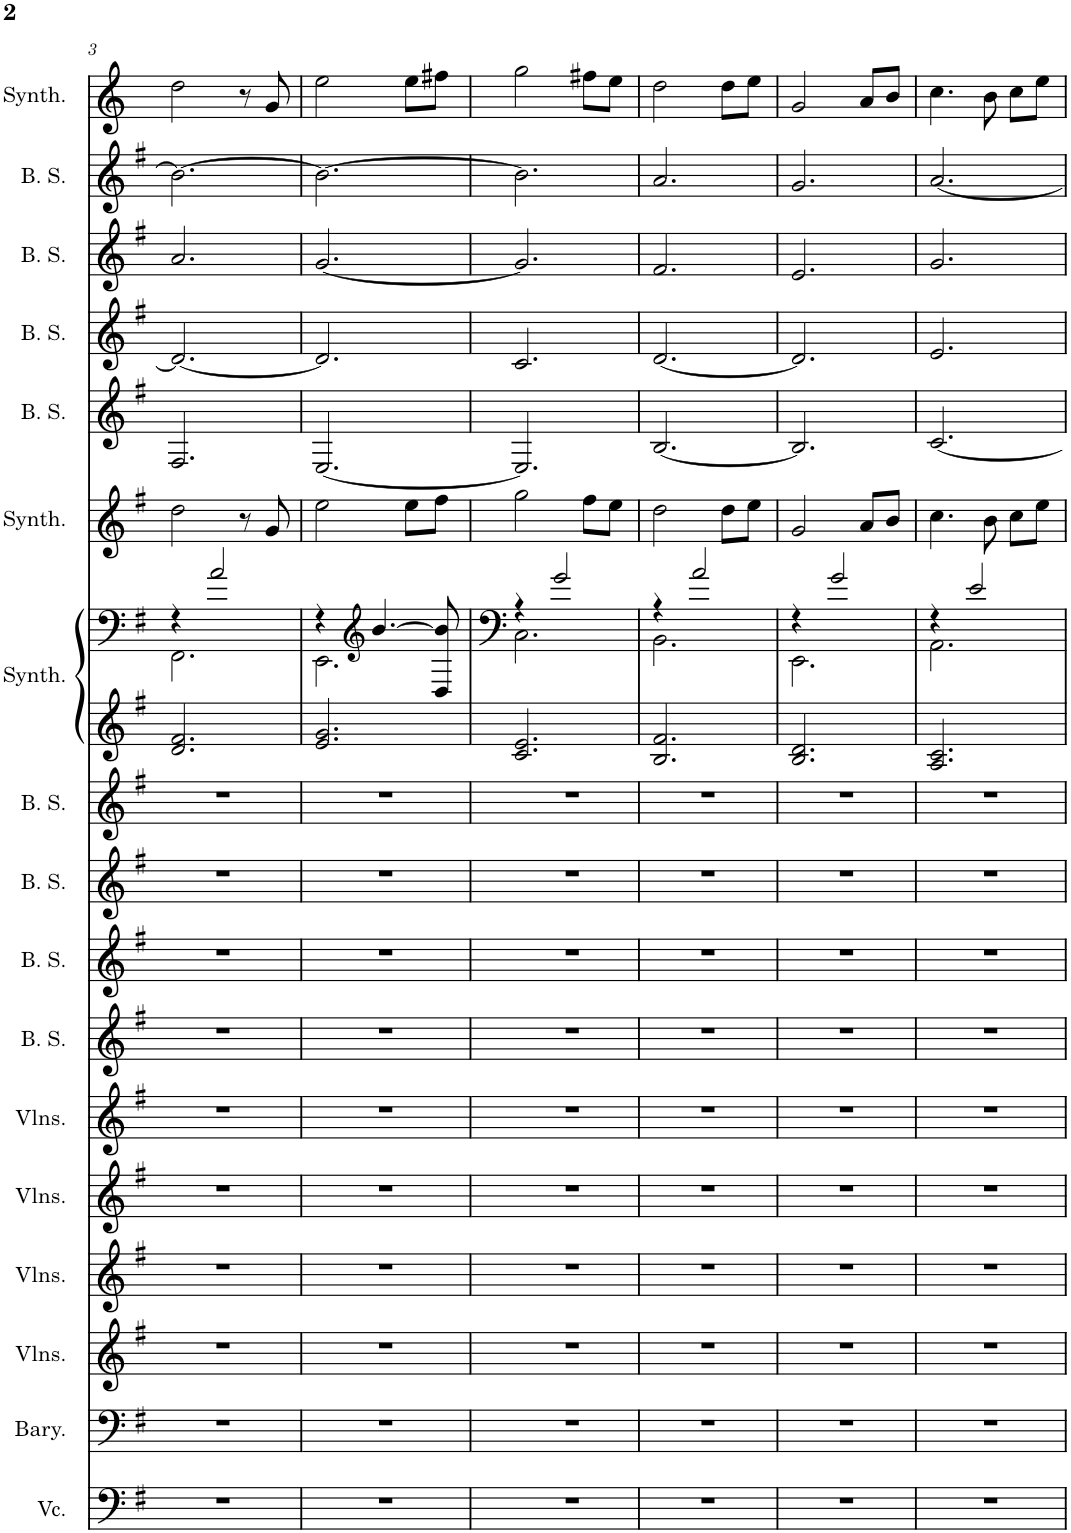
**kern	**kern	**kern	**kern	**kern	**kern	**kern	**kern	**kern	**kern	**kern	**kern	**kern	**kern	**kern	**kern	**kern	**kern
*part17	*part16	*part15	*part14	*part13	*part12	*part11	*part10	*part9	*part8	*part7	*part7	*part6	*part5	*part4	*part3	*part2	*part1
*staff18	*staff17	*staff16	*staff15	*staff14	*staff13	*staff12	*staff11	*staff10	*staff9	*staff8	*staff7	*staff6	*staff5	*staff4	*staff3	*staff2	*staff1
*I"チェロ, Vlb	*I"バリトン, Vlc	*I"Violins (section), Vla	*I"Violins (section), Vln2	*I"Violins (section), Vln1	*I"Violins (section), Vln1 Oct up	*I"ボーイソプラノ, Oburi 4	*I"ボーイソプラノ, Oburi 3	*I"ボーイソプラノ, Oburi 2	*I"ボーイソプラノ, Oburi 1	*I"ニューエイジシンセサイザー, Pad Bell	*	*I"エフェクトシンセサイザー, Mero	*I"ボーイソプラノ, Cho Bass	*I"ボーイソプラノ, Cho Tener	*I"ボーイソプラノ, Cho Alt	*I"ボーイソプラノ, Cho Soprano	*I"ニューエイジシンセサイザー, Mero
*	*	*I'Vlns.	*I'Vlns.	*I'Vlns.	*I'Vlns.	*	*	*	*	*	*	*	*I'B. S.	*	*	*	*
!!LO:PB:g=z
*clefF4	*clefF4	*clefG2	*clefG2	*clefG2	*clefG2	*clefG2	*clefG2	*clefG2	*clefG2	*clefG2	*clefF4	*clefG2	*clefG2	*clefG2	*clefG2	*clefG2	*clefG2
*k[f#]	*k[f#]	*k[f#]	*k[f#]	*k[f#]	*k[f#]	*k[f#]	*k[f#]	*k[f#]	*k[f#]	*k[f#]	*k[f#]	*k[f#]	*k[f#]	*k[f#]	*k[f#]	*k[f#]	*k[]
*M3/4	*M3/4	*M3/4	*M3/4	*M3/4	*M3/4	*M3/4	*M3/4	*M3/4	*M3/4	*M3/4	*M3/4	*M3/4	*M3/4	*M3/4	*M3/4	*M3/4	*M3/4
=3	=3	=3	=3	=3	=3	=3	=3	=3	=3	=3	=3	=3	=3	=3	=3	=3	=3
*	*	*	*	*	*	*	*	*	*	*	*^	*	*	*	*	*	*
2.r	2.r	2.r	2.r	2.r	2.r	2.r	2.r	2.r	2.r	2.d/ 2.f#/	4r	2.FF#\	2dd\	2.F#/	2.d/_	2.a/	2.b\_	2dd\
.	.	.	.	.	.	.	.	.	.	.	2a/	.	.	.	.	.	.	.
.	.	.	.	.	.	.	.	.	.	.	.	.	8r	.	.	.	.	8r
.	.	.	.	.	.	.	.	.	.	.	.	.	8g/	.	.	.	.	8g/
=4	=4	=4	=4	=4	=4	=4	=4	=4	=4	=4	=4	=4	=4	=4	=4	=4	=4	=4
2.r	2.r	2.r	2.r	2.r	2.r	2.r	2.r	2.r	2.r	2.e/ 2.g/	4r	2.EE\	2ee\	[2.E/	2.d/]	[2.g/	2.b\_	2ee\
*	*	*	*	*	*	*	*	*	*	*	*clefG2	*	*	*	*	*	*	*
.	.	.	.	.	.	.	.	.	.	.	[4.b/	.	.	.	.	.	.	.
.	.	.	.	.	.	.	.	.	.	.	.	.	8ee\L	.	.	.	.	8ee\L
.	.	.	.	.	.	.	.	.	.	.	8D/ 8b/]	.	8ff#\J	.	.	.	.	8ff#X\J
=5	=5	=5	=5	=5	=5	=5	=5	=5	=5	=5	=5	=5	=5	=5	=5	=5	=5	=5
2.r	2.r	2.r	2.r	2.r	2.r	2.r	2.r	2.r	2.r	2.c/ 2.e/	4r	2.C\	2gg\	2.E/]	2.c/	2.g/]	2.b\]	2gg\
.	.	.	.	.	.	.	.	.	.	.	2g/	.	.	.	.	.	.	.
.	.	.	.	.	.	.	.	.	.	.	.	.	8ff#\L	.	.	.	.	8ff#X\L
.	.	.	.	.	.	.	.	.	.	.	.	.	8ee\J	.	.	.	.	8ee\J
=6	=6	=6	=6	=6	=6	=6	=6	=6	=6	=6	=6	=6	=6	=6	=6	=6	=6	=6
2.r	2.r	2.r	2.r	2.r	2.r	2.r	2.r	2.r	2.r	2.B/ 2.f#/	4r	2.BB\	2dd\	[2.B/	[2.d/	2.f#/	2.a/	2dd\
.	.	.	.	.	.	.	.	.	.	.	2a/	.	.	.	.	.	.	.
.	.	.	.	.	.	.	.	.	.	.	.	.	8dd\L	.	.	.	.	8dd\L
.	.	.	.	.	.	.	.	.	.	.	.	.	8ee\J	.	.	.	.	8ee\J
=7	=7	=7	=7	=7	=7	=7	=7	=7	=7	=7	=7	=7	=7	=7	=7	=7	=7	=7
2.r	2.r	2.r	2.r	2.r	2.r	2.r	2.r	2.r	2.r	2.B/ 2.d/	4r	2.EE\	2g/	2.B/]	2.d/]	2.e/	2.g/	2g/
.	.	.	.	.	.	.	.	.	.	.	2g/	.	.	.	.	.	.	.
.	.	.	.	.	.	.	.	.	.	.	.	.	8a/L	.	.	.	.	8a/L
.	.	.	.	.	.	.	.	.	.	.	.	.	8b/J	.	.	.	.	8b/J
=8	=8	=8	=8	=8	=8	=8	=8	=8	=8	=8	=8	=8	=8	=8	=8	=8	=8	=8
2.r	2.r	2.r	2.r	2.r	2.r	2.r	2.r	2.r	2.r	2.A/ 2.c/	4r	2.AA\	4.cc\	[2.c/	2.e/	2.g/	[2.a/	4.cc\
.	.	.	.	.	.	.	.	.	.	.	2e/	.	.	.	.	.	.	.
.	.	.	.	.	.	.	.	.	.	.	.	.	8b\	.	.	.	.	8b\
.	.	.	.	.	.	.	.	.	.	.	.	.	8cc\L	.	.	.	.	8cc\L
.	.	.	.	.	.	.	.	.	.	.	.	.	8ee\J	.	.	.	.	8ee\J
*	*	*	*	*	*	*	*	*	*	*	*v	*v	*	*	*	*	*	*
=	=	=	=	=	=	=	=	=	=	=	=	=	=	=	=	=	=
*-	*-	*-	*-	*-	*-	*-	*-	*-	*-	*-	*-	*-	*-	*-	*-	*-	*-
